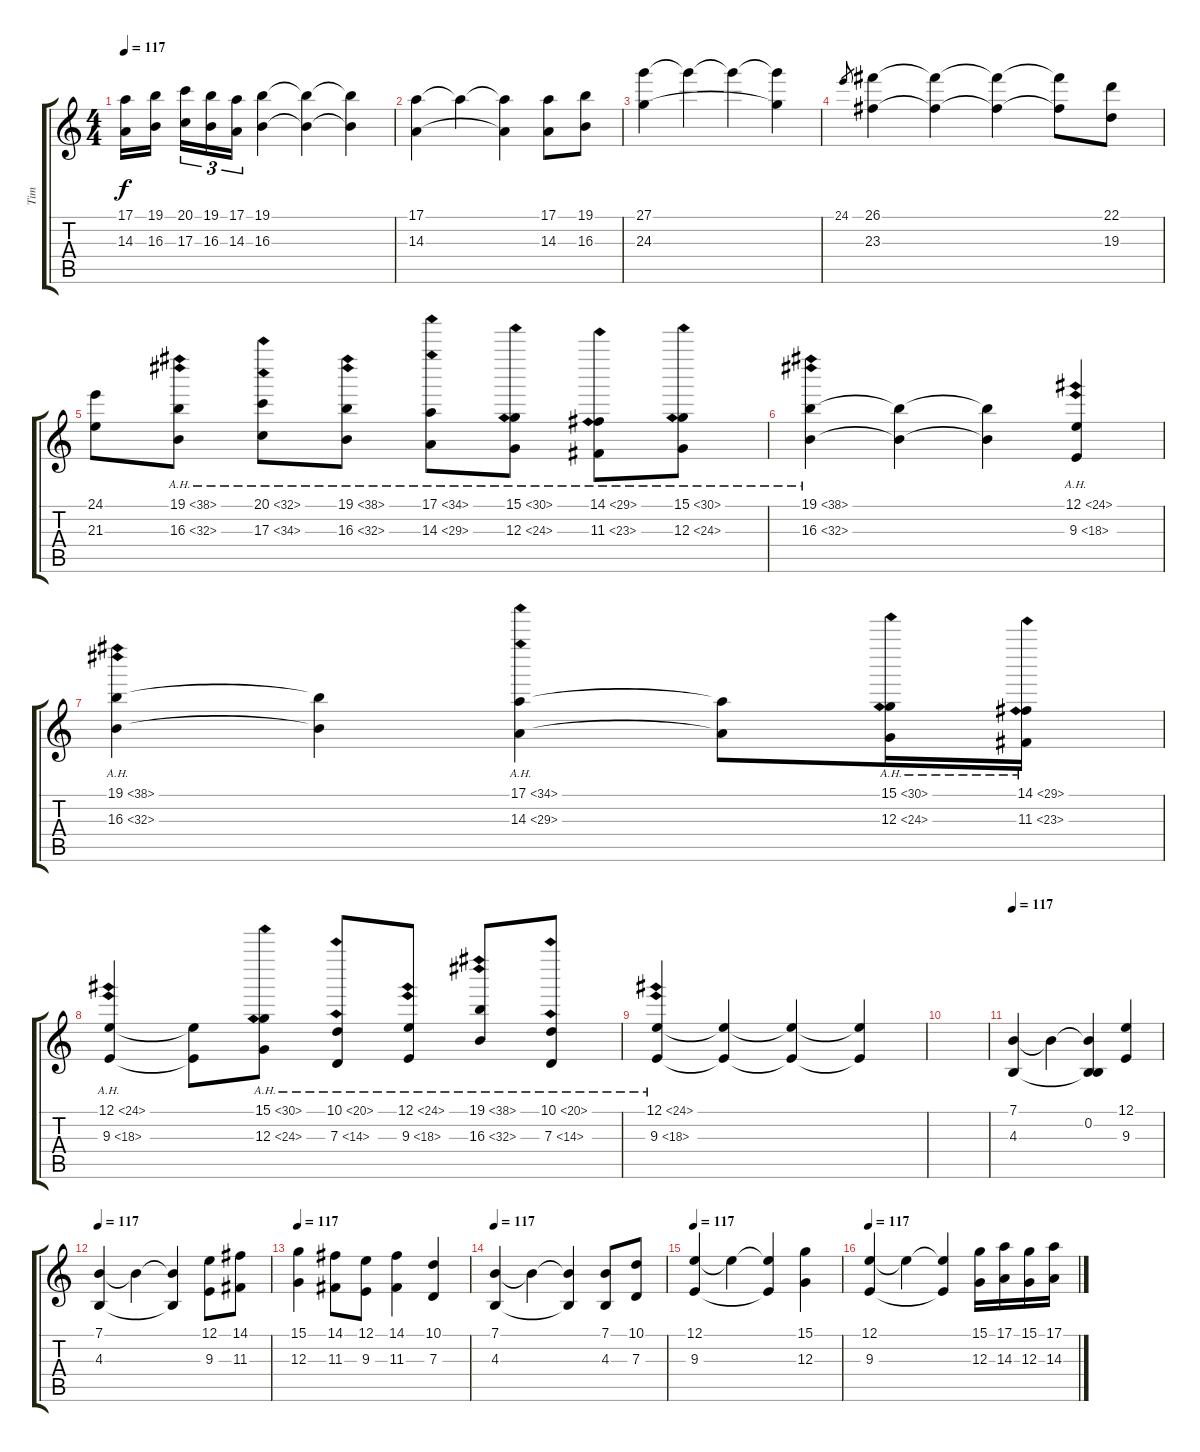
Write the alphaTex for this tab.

\track ("Tim" "Tim") {instrument koto}
\staff {score tabs}
\tuning (E4 B3 G3 D3 A2 E2) {hide}
\ts (4 4)
\tempo 117
\clef g2
\ks c
(17.1 14.3).16{dy f} (19.1 16.3).16 (20.1 17.3).16{tu (3 2)} (19.1 16.3).16{tu (3 2)} (17.1 14.3).16{tu (3 2)} (19.1 16.3).4 (19.1{t} 16.3{t}).4 (19.1{t} 16.3{t}).4 |
(17.1 14.3).4 17.1{t}.4 (17.1{t} 14.3{t}).4 (17.1 14.3).8 (19.1 16.3).8 |
(27.1 24.3).4 27.1{t}.4 27.1{t}.4 (27.1{t} 24.3{t}).4 |
24.1.8{gr} (26.1 23.3).4 (26.1{t} 23.3{t}).4 (26.1{t} 23.3{t}).4 (26.1{t} 23.3{t}).8 (22.1 19.3).8 |
(24.1 21.3).8 (19.1{ah 19} 16.3{ah 16}).8 (20.1{ah 12} 17.3{ah 17}).8 (19.1{ah 19} 16.3{ah 16}).8 (17.1{ah 17} 14.3{ah 15}).8 (15.1{ah 15} 12.3{ah 12}).8 (14.1{ah 15} 11.3{ah 12}).8 (15.1{ah 15} 12.3{ah 12}).8 |
(19.1{ah 19} 16.3{ah 16}).4 (19.1{t} 16.3{t}).4 (19.1{t} 16.3{t}).4 (12.1{ah 12} 9.3{ah 9}).4 |
(19.1{ah 19} 16.3{ah 16}).4 (19.1{t} 16.3{t}).4 (17.1{ah 17} 14.3{ah 15}).4 (17.1{t} 14.3{t}).8 (15.1{ah 15} 12.3{ah 12}).16 (14.1{ah 15} 11.3{ah 12}).16 |
(12.1{ah 12} 9.3{ah 9}).4 (12.1{t} 9.3{t}).8 (15.1{ah 15} 12.3{ah 12}).8 (10.1{ah 10} 7.3{ah 7}).8 (12.1{ah 12} 9.3{ah 9}).8 (19.1{ah 19} 16.3{ah 16}).8 (10.1{ah 10} 7.3{ah 7}).8 |
(12.1{ah 12} 9.3{ah 9}).4 (12.1{t} 9.3{t}).4 (12.1{t} 9.3{t}).4 (12.1{t} 9.3{t}).4 |
|
\tempo 117
(7.1 4.3).4{volume 12} 7.1{t}.4 (7.1{t} 0.2 4.3{t}).4 (12.1 9.3).4 |
\tempo 117
(7.1 4.3).4 7.1{t}.4 (7.1{t} 4.3{t}).4 (12.1 9.3).8 (14.1 11.3).8 |
\tempo 117
(15.1 12.3).4 (14.1 11.3).8 (12.1 9.3).8 (14.1 11.3).4 (10.1 7.3).4 |
\tempo 117
(7.1 4.3).4 7.1{t}.4 (7.1{t} 4.3{t}).4 (7.1 4.3).8 (10.1 7.3).8 |
\tempo 117
(12.1 9.3).4 12.1{t}.4 (12.1{t} 9.3{t}).4 (15.1 12.3).4 |
\tempo 117
(12.1 9.3).4 12.1{t}.4 (12.1{t} 9.3{t}).4 (15.1 12.3).16 (17.1 14.3).16 (15.1 12.3).16 (17.1 14.3).16
